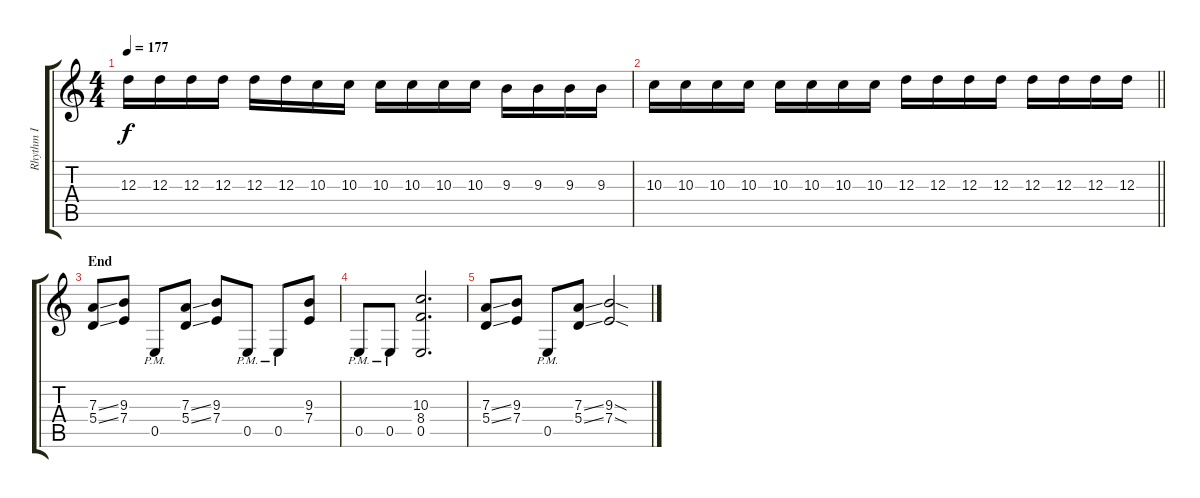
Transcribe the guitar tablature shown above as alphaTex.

\track ("Rhythm I" "Rhythm I") {instrument distortionguitar}
\staff {score tabs}
\tuning (B3 Gb3 D3 A2 E2 B1) {hide}
\ts (4 4)
\tempo 177
\clef g2
\ks c
12.3.16{dy f} 12.3.16 12.3.16 12.3.16 12.3.16 12.3.16 10.3.16 10.3.16 10.3.16 10.3.16 10.3.16 10.3.16 9.3.16 9.3.16 9.3.16 9.3.16 |
\barLineRight lightlight
10.3.16 10.3.16 10.3.16 10.3.16 10.3.16 10.3.16 10.3.16 10.3.16 12.3.16 12.3.16 12.3.16 12.3.16 12.3.16 12.3.16 12.3.16 12.3.16 |
\section ("" "End")
(7.3{ss} 5.4{ss}).8 (9.3 7.4).8 0.5{pm}.8 (7.3{ss} 5.4{ss}).8 (9.3 7.4).8 0.5{pm}.8 0.5{pm}.8 (9.3 7.4).8 |
0.5{pm}.8 0.5{pm}.8 (10.3 8.4 0.5).2{d} |
(7.3{ss} 5.4{ss}).8 (9.3 7.4).8 0.5{pm}.8 (7.3{ss} 5.4{ss}).8 (9.3{sod} 7.4{sod}).2
